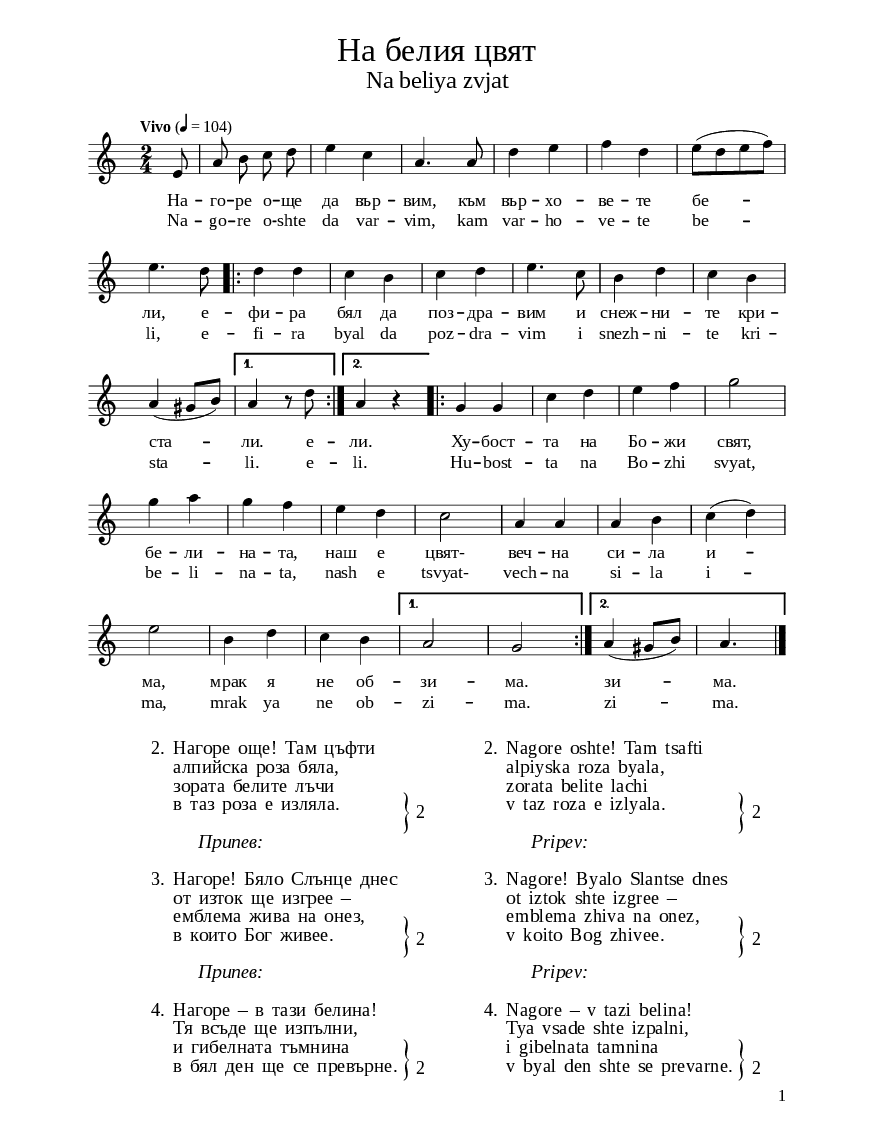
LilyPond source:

\version "2.24.0"

% include paper part and global functions
\include "include/globals.ily"

"rightBraces058" = \markup {
  \column {
    % repeat braces
    \translate #'(0 . -5.7 )
    \right-brace #20

    \translate #'(0 . -9.9 )
    \right-brace #20

    \translate #'(0 . -9.9 )
    \right-brace #20

  }
  \column {
    % repeat numbers
    \translate #'(0 . -6.2 )
    2
    \translate #'(0 . -12.2 )
    2

    \translate #'(0 . -12.4 )
    2

  }
}

"rightBraces059" = \markup {
  \column {
    % repeat braces
    \translate #'(0 . -8.3 )
    \right-brace #20


  }
  \column {
    % repeat numbers
    \translate #'(0 . -9.2 )
    2
  }
}

\bookpart {
  \include "include/bookpart-paper.ily"
  \score {
    \include "include/score-layout.ily"

    \new Voice \absolute {
      \clef treble
      \key c \major
      \time 2/4
      \tempoFunc "Vivo" 4 "104"

      \autoBeamOff
      \partial 8

      e'8 | a'8  b'8 c''8 d''8 | e''4 c''4 | a'4. a'8 | d''4 e''4 | f''4 d''4 | e''8 ([ d''8 e''8 f''8 ]) | \break
      e''4. d''8 \repeat volta 2 {
        | d''4 d''4 |  c''4 b'4 |  c''4 d''4 |  e''4. c''8 |  b'4 d''4 | c''4 b'4 | \break
        a'4 ( gis'8 [b'8]) |
      } \alternative { { a'4 r8 d''8 } {  a'4 r4 } }
      \repeat volta 2 {
        | g'4 g'4 | c''4 d''4 | e''4 f''4 | g''2\break
        | g''4 a''4 |  g''4 f''4 |  e''4 d''4 |  c''2 | a'4 a'4 | a'4 b'4 | c''4 ( d''4 ) | \break
        e''2 | b'4 d''4| c''4 b'4 |
      } \alternative { { a'2 | g'2  }  {   a'4 (gis'8[b'8])  | a'4. \bar "|." \break } }
    }

    \addlyrics {
      На -- го -- ре о -- ще да вър -- вим, към вър -- хо -- ве -- те бе --
      ли, е -- фи -- ра бял да поз -- дра -- вим и снеж -- ни -- те кри --
      ста -- ли. е -- ли. Ху -- бост -- та на Бо -- жи свят,
      бе -- ли -- на -- та, наш е цвят-  веч -- на си -- ла и --
      ма, мрак я не об -- зи -- ма. зи -- ма.
    }

    \addlyrics {
      Na -- go -- re o -- shte da var -- vim, kam var -- ho -- ve -- te be --
      li, e -- fi -- ra byal da poz -- dra -- vim i snezh -- ni -- te kri --
      sta -- li. e -- li. Hu -- bost -- ta na Bo -- zhi svyat,
      be -- li -- na -- ta, nash e tsvyat-  vech -- na si -- la i --
      ma, mrak ya ne ob -- zi -- ma. zi -- ma.
    }

    \header {
      title = \titleFunc "На белия цвят" "Na beliya zvjat"
    }

    \midi{}

  } % score


  \markup \fontsize #+1.7 {
    \hspace #6
    \override #'(baseline-skip . 1.8)
    \column {

      \line {   2. Нагоре още! Там цъфти }
      \line {   "   " алпийска роза бяла, }
      \line {   "   " зората белите лъчи }
      \line {   "   " в таз роза е изляла. }
      \line { " " }

      \line { "        " \italic {Припев: } }
      \line { " " }


      \line {  3. Нагоре! Бяло Слънце днес }

      \line {   "   "от изток ще изгрее  – }

      \line {   "   "емблема жива на онез,}

      \line {   "   "в които Бог живее.}
      \line { " " }

      \line { "        " \italic {Припев: } }
      \line { " " }
      \line {   4. Нагоре – в тази белина!}

      \line {   "   "Тя всъде ще изпълни,}

      \line {   "   "и гибелната тъмнина}

      \line {   "   "в бял ден ще се превърне.}


    }    \"rightBraces058"

    \hspace #5
    \override #'(baseline-skip . 1.8)
    \column {

      \line {   2. Nagore oshte! Tam tsafti }
      \line {   "   " alpiyska roza byala, }
      \line {   "   " zorata belite lachi }
      \line {   "   " v taz roza e izlyala. }
      \line { " " }

      \line { "        " \italic {Pripev: } }
      \line { " " }


      \line {  3. Nagore! Byalo Slantse dnes }

      \line {   "   "ot iztok shte izgree  – }

      \line {   "   "emblema zhiva na onez,}

      \line {   "   "v koito Bog zhivee.}
      \line { " " }

      \line { "        " \italic {Pripev: } }
      \line { " " }


      \line {   4. Nagore – v tazi belina!}

      \line {   "   "Tya vsade shte izpalni,}

      \line {   "   "i gibelnata tamnina}

      \line {   "   "v byal den shte se prevarne.}


    } \"rightBraces058" %column
  } % markup

  \pageBreak


  \markup \fontsize #+1.7 {
    \hspace #6
    \override #'(baseline-skip . 1.8)
    \column {




      \line { "        " \italic {Припев: } }
      \line { " " }


      \line {   5. Земята ще разхубавим,}

      \line {   "   "на Рай ще я направим;}

      \line {   "   "Небето ще развеселим}

      \line {   "   "и Бога ще прославим.}

      \line { "        " \italic {Припев: } }
    }      \"rightBraces059"

    \hspace #5
    \override #'(baseline-skip . 1.8)
    \column {




      \line { "        " \italic {Pripev: } }

      \line { " " }

      \line {   5. Zemyata shte razhubavim,}

      \line {   "   "na Ray shte ya napravim;}

      \line {   "   "Nebeto shte razveselim}

      \line {   "   "i Boga shte proslavim.}
      \line { " " }

      \line { "        " \italic {Pripev: } }
    }    \"rightBraces059"
  } % markup

  % include foreign translation(s) of the song
  \markup \empty-two
  \version "2.24.0"

\markup \fill-line { \fontsize #deTitleFontSize "An die weiße Farbe" }
\markup \null

\markup \fontsize #deCoupletFontSize {
  \hspace #10
  \override #`(baseline-skip . ,deCoupletBaselineSkip)

  \column {
    \line { 1. Mögen wir noch höher nach oben gehen.}

    \line { "   "zu den weißen Schneegipfeln,}

    \line { "   "auf dass wir den weißen Äther begrüßen}

    \line { "   "und die Schneekristalle.}

    \line { " " }

    \line { "      " \italic { Refrain }:}
    \line { "      "Die Schönheit der göttlichen Welt,}

    \line { "      "das Weiße, unsere Farbe  –}

    \line { "      "hat ewige Kraft,}

    \line { "      "die Finsternis ergreift sie nicht.}
    \line { " " }
    \line { 2. Höher nach oben! Dort blüht }

    \line { "   "die weiße Alpenrose,}

    \line { "   "die Morgenröte goss die weiße Farbe}

    \line { "   "in diese Rose hinein. }

    \line { " " }

    \line { "      " \italic { Refrain } ... }

    \line { " " }

    \line { 3. Nach oben! Eine weiße Sonne wird heute}

    \line { "   " vom Osten aufgehen  –}

    \line { "   " das Emblem des Lebens für diejenigen,}

    \line { "   " in denen Gott lebt.}

    \line { " " }

    \line { "      " \italic { Refrain } ... }

    \line { " " }

    \line { 4. Nach oben – in dieses Weiße!}

    \line { "   " Es wird alles ausfüllen}

    \line { "   " und wird die tödliche Dunkelheit}

    \line { "   " in einem weißen Tag verwandeln.}

    \line { " " }

    \line { "      " \italic { Refrain } ... }

    \line { " " }
    \line { 5. Wir werden die Erde verschönern,}

    \line { "   " wir werden sie zum Paradies machen;}

    \line { "   " Wir werden den Himmel erfreuen}

    \line { "   " und Gott lobpreisen. }

    \line { " " }

    \line { "      " \italic { Refrain } ... }


  }

}


} % bookpart
